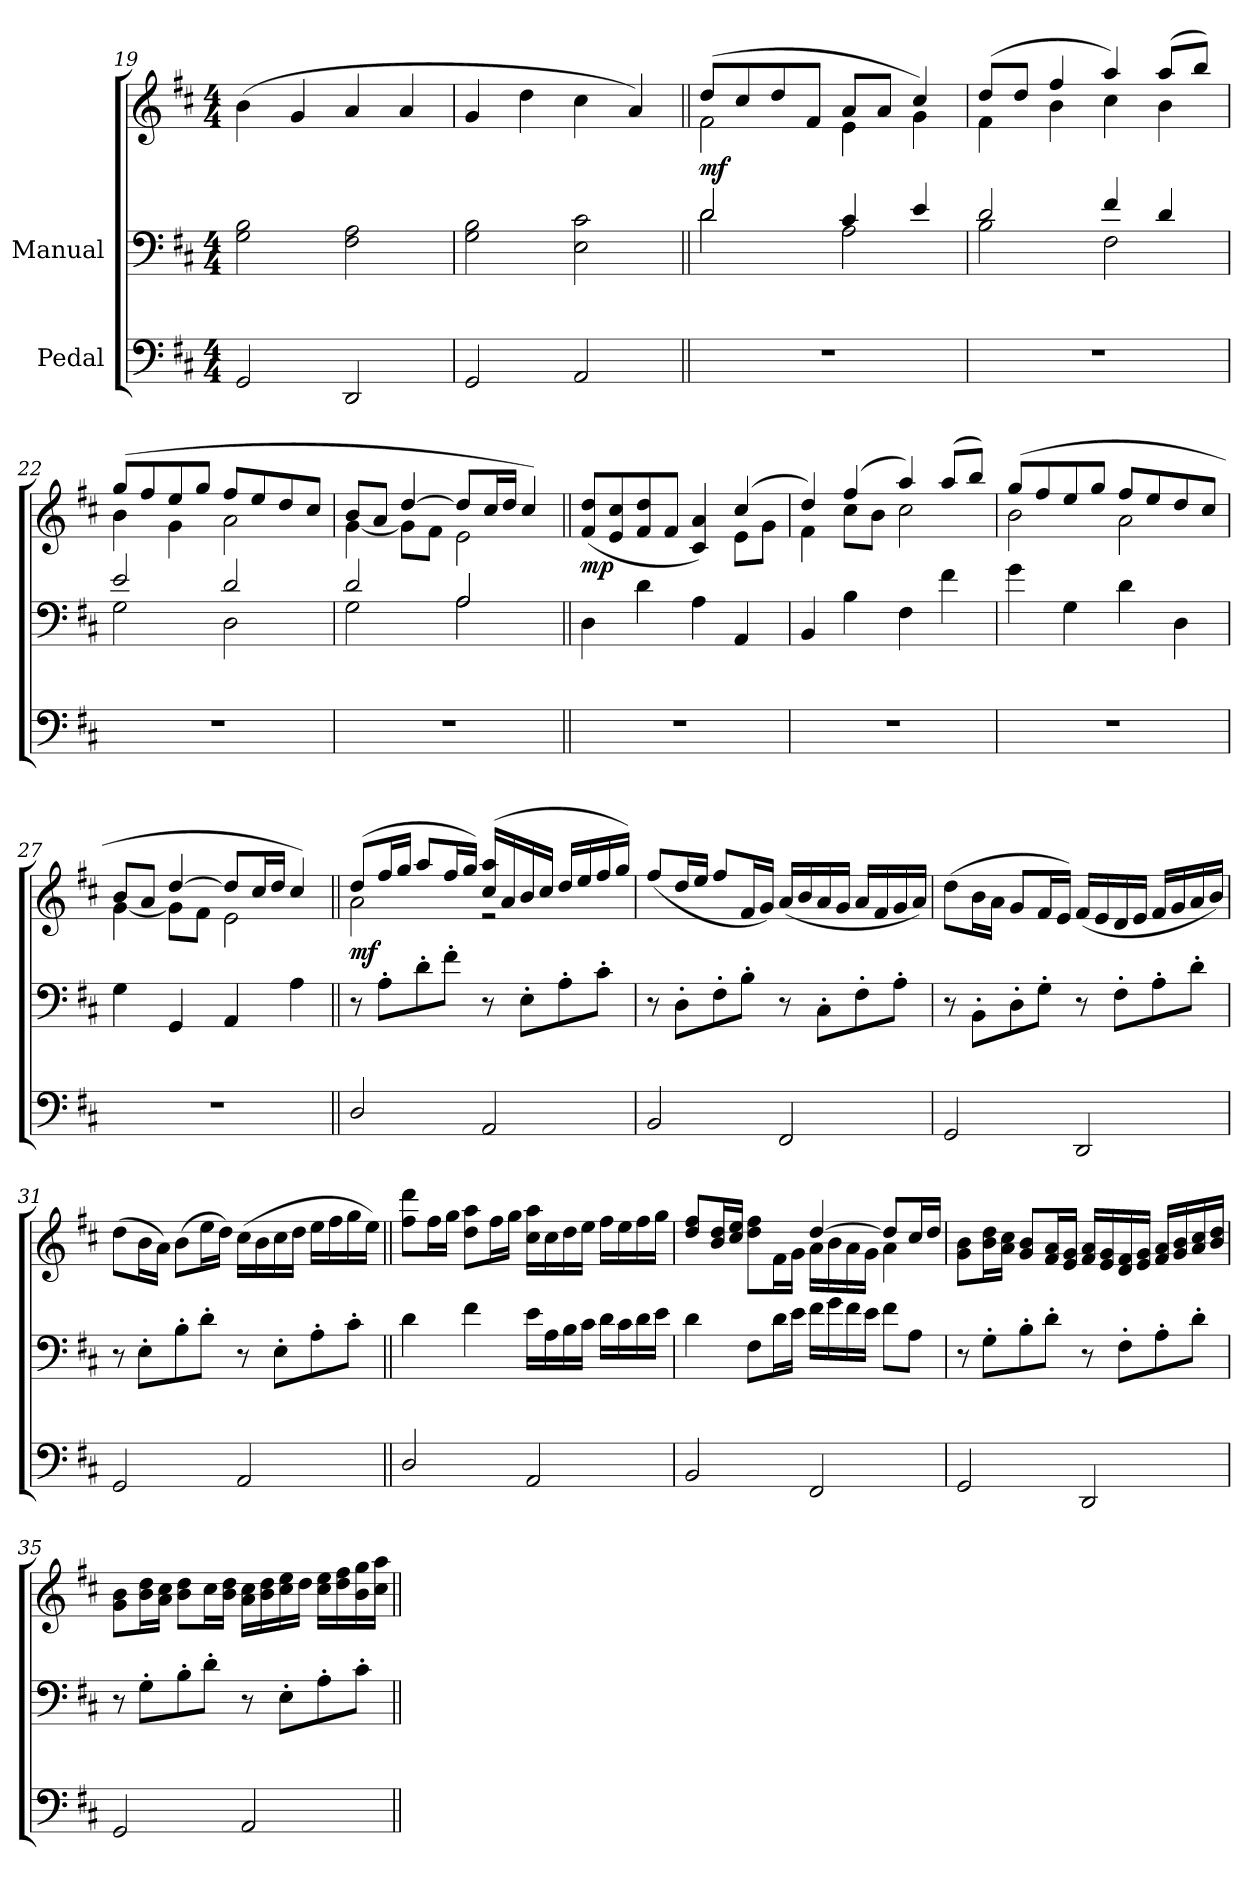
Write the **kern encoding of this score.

**kern	**kern	**kern	**dynam
*part2	*part1	*part1	*part1
*staff3	*staff2	*staff1	*staff1/2
*I"Pedal	*I"Manual	*	*
*clefF4	*clefF4	*clefG2	*
*k[f#c#]	*k[f#c#]	*k[f#c#]	*
*D:	*D:	*D:	*
*M4/4	*M4/4	*M4/4	*
=19	=19	=19	=19
2GG/	2G\ 2B\	(4b\	.
.	.	4g/	.
2DD/	2F#\ 2A\	4a/	.
.	.	4a/	.
=19X1	=19X1	=19X1	=19X1
2GG/	2G\ 2B\	4g/	.
.	.	4dd\	.
2AA/	2E\ 2c#\	4cc#\	.
.	.	4a/)	.
!!LO:PB:g=z
=20||	=20||	=20||	=20||
*	*^	*^	*
!	!	!	!	!	!LO:DY:b
1r	2d/	2d\	(8dd/L	2f#\	mf
.	.	.	8cc#/	.	.
.	.	.	8dd/	.	.
.	.	.	8f#/J	.	.
.	4c#/	2A\	8a/L	4e\	.
.	.	.	8a/J	.	.
.	4e/	.	4cc#/)	4g\	.
=21	=21	=21	=21	=21	=21
1r	2d/	2B\	(8dd/L	4f#\	.
.	.	.	8dd/J	.	.
.	.	.	4ff#/	4b\	.
.	4f#/	2F#\	4aa/)	4cc#\	.
.	4d/	.	(8aa/L	4b\	.
.	.	.	8bb/J)	.	.
=22	=22	=22	=22	=22	=22
1r	2e/	2G\	(8gg/L	4b\	.
.	.	.	8ff#/	.	.
.	.	.	8ee/	4g\	.
.	.	.	8gg/J	.	.
.	2d/	2D\	8ff#/L	2a\	.
.	.	.	8ee/	.	.
.	.	.	8dd/	.	.
.	.	.	8cc#/J	.	.
=23	=23	=23	=23	=23	=23
1r	2d/	2G\	8b/L	[4g\	.
.	.	.	8a/J	.	.
.	.	.	[4dd/	8g\L]	.
.	.	.	.	8f#\J	.
.	2A/	2A\	8dd/L]	2e\	.
.	.	.	16cc#/L	.	.
.	.	.	16dd/JJ	.	.
.	.	.	4cc#/)	.	.
*	*v	*v	*	*	*
!!LO:LB:g=z	!!
=24||	=24||	=24||	=24||	=24||
!	!	!	!	!LO:DY:b
1r	4D\	(8f#/ 8dd/L	2.ryy	mp
.	.	8e/ 8cc#/	.	.
.	4d\	8f#/ 8dd/	.	.
.	.	8f#/J	.	.
.	4A\	4c#/ 4a/)	.	.
.	4AA/	(4cc#/	8e\L	.
.	.	.	8g\J	.
=25	=25	=25	=25	=25
1r	4BB/	4dd/)	4f#\	.
.	4B\	(4ff#/	8cc#\L	.
.	.	.	8b\J	.
.	4F#\	4aa/)	2cc#\	.
.	4f#\	(8aa/L	.	.
.	.	8bb/J)	.	.
=26	=26	=26	=26	=26
1r	4g\	(8gg/L	2b\	.
.	.	8ff#/	.	.
.	4G\	8ee/	.	.
.	.	8gg/J	.	.
.	4d\	8ff#/L	2a\	.
.	.	8ee/	.	.
.	4D\	8dd/	.	.
.	.	8cc#/J	.	.
=27	=27	=27	=27	=27
1r	4G\	8b/L	[4g\	.
.	.	8a/J	.	.
.	4GG/	[4dd/	8g\L]	.
.	.	.	8f#\J	.
.	4AA/	8dd/L]	2e\	.
.	.	16cc#/L	.	.
.	.	16dd/JJ	.	.
.	4A\	4cc#/)	.	.
!!LO:LB:g=z	!!
=28||	=28||	=28||	=28||	=28||
!	!	!	!	!LO:DY:b
2D/	8r	(8dd/L	2a\	mf
.	8A'\L	16ff#/L	.	.
.	.	16gg/JJ	.	.
.	8d'\	8aa/L	.	.
.	8f#'\J	16ff#/L	.	.
.	.	16gg/JJ)	.	.
2AA/	8r	(16cc#/ 16aa/LL	2re	.
.	.	16a/	.	.
.	8E'\L	16b/	.	.
.	.	16cc#/JJ	.	.
.	8A'\	16dd/LL	.	.
.	.	16ee/	.	.
.	8c#'\J	16ff#/	.	.
.	.	16gg/JJ)	.	.
*	*	*v	*v	*
=29	=29	=29	=29
2BB/	8r	(8ff#/L	.
.	8D'\L	16dd/L	.
.	.	16ee/JJ	.
.	8F#'\	8ff#/L	.
.	8B'\J	16f#/L	.
.	.	16g/JJ)	.
2FF#/	8r	(16a/LL	.
.	.	16b/	.
.	8C#'\L	16a/	.
.	.	16g/JJ	.
.	8F#'\	16a/LL	.
.	.	16f#/	.
.	8A'\J	16g/	.
.	.	16a/JJ)	.
!!LO:LB:g=z
=30	=30	=30	=30
2GG/	8r	(8dd\L	.
.	8BB'\L	16b\L	.
.	.	16a\JJ	.
.	8D'\	8g/L	.
.	8G'\J	16f#/L	.
.	.	16e/JJ)	.
2DD/	8r	(16f#/LL	.
.	.	16e/	.
.	8F#'\L	16d/	.
.	.	16e/JJ	.
.	8A'\	16f#/LL	.
.	.	16g/	.
.	8d'\J	16a/	.
.	.	16b/JJ)	.
=31	=31	=31	=31
2GG/	8r	(8dd\L	.
.	8E'\L	16b\L	.
.	.	16a\JJ)	.
.	8B'\	(8b\L	.
.	8d'\J	16ee\L	.
.	.	16dd\JJ)	.
2AA/	8r	(16cc#\LL	.
.	.	16b\	.
.	8E'\L	16cc#\	.
.	.	16dd\JJ	.
.	8A'\	16ee\LL	.
.	.	16ff#\	.
.	8c#'\J	16gg\	.
.	.	16ee\JJ)	.
!!LO:PB:g=z
=32||	=32||	=32||	=32||
2D/	4d\	8ff#\ 8ddd\L	.
.	.	16ff#\L	.
.	.	16gg\JJ	.
.	4f#\	8dd\ 8aa\L	.
.	.	16ff#\L	.
.	.	16gg\JJ	.
2AA/	16e\LL	16cc#\ 16aa\LL	.
.	16A\	16cc#\	.
.	16B\	16dd\	.
.	16c#\JJ	16ee\JJ	.
.	16d\LL	16ff#\LL	.
.	16c#\	16ee\	.
.	16d\	16ff#\	.
.	16e\JJ	16gg\JJ	.
=33	=33	=33	=33
*	*	*^	*
2BB/	4d\	8dd/ 8ff#/L	2ryy	.
.	.	16b/ 16dd/L	.	.
.	.	16cc#/ 16ee/JJ	.	.
.	8F#\L	8dd\ 8ff#\L	.	.
.	16d\L	16f#\L	.	.
.	16e\JJ	16g\JJ	.	.
2FF#/	16f#\LL	[4dd/	16a\LL	.
.	16g\	.	16b\	.
.	16f#\	.	16a\	.
.	16e\JJ	.	16g\JJ	.
.	8f#\L	8dd/L]	4a\	.
.	8A\J	16cc#/L	.	.
.	.	16dd/JJ	.	.
*	*	*v	*v	*
!!LO:LB:g=z
=34	=34	=34	=34
2GG/	8r	8g\ 8b\L	.
.	8G'\L	16b\ 16dd\L	.
.	.	16a\ 16cc#\JJ	.
.	8B'\	8g/ 8b/L	.
.	8d'\J	16f#/ 16a/L	.
.	.	16e/ 16g/JJ	.
2DD/	8r	16f#/ 16a/LL	.
.	.	16e/ 16g/	.
.	8F#'\L	16d/ 16f#/	.
.	.	16e/ 16g/JJ	.
.	8A'\	16f#/ 16a/LL	.
.	.	16g/ 16b/	.
.	8d'\J	16a/ 16cc#/	.
.	.	16b/ 16dd/JJ	.
=35	=35	=35	=35
2GG/	8r	8g\ 8b\L	.
.	8G'\L	16b\ 16dd\L	.
.	.	16a\ 16cc#\JJ	.
.	8B'\	8b\ 8dd\L	.
.	8d'\J	16cc#\L	.
.	.	16b\ 16dd\JJ	.
2AA/	8r	16a\ 16cc#\LL	.
.	.	16b\ 16dd\	.
.	8E'\L	16cc#\ 16ee\	.
.	.	16dd\JJ	.
.	8A'\	16cc#\ 16ee\LL	.
.	.	16dd\ 16ff#\	.
.	8c#'\J	16b\ 16gg\	.
.	.	16cc#\ 16aa\JJ	.
=||	=||	=||	=||
*-	*-	*-	*-
